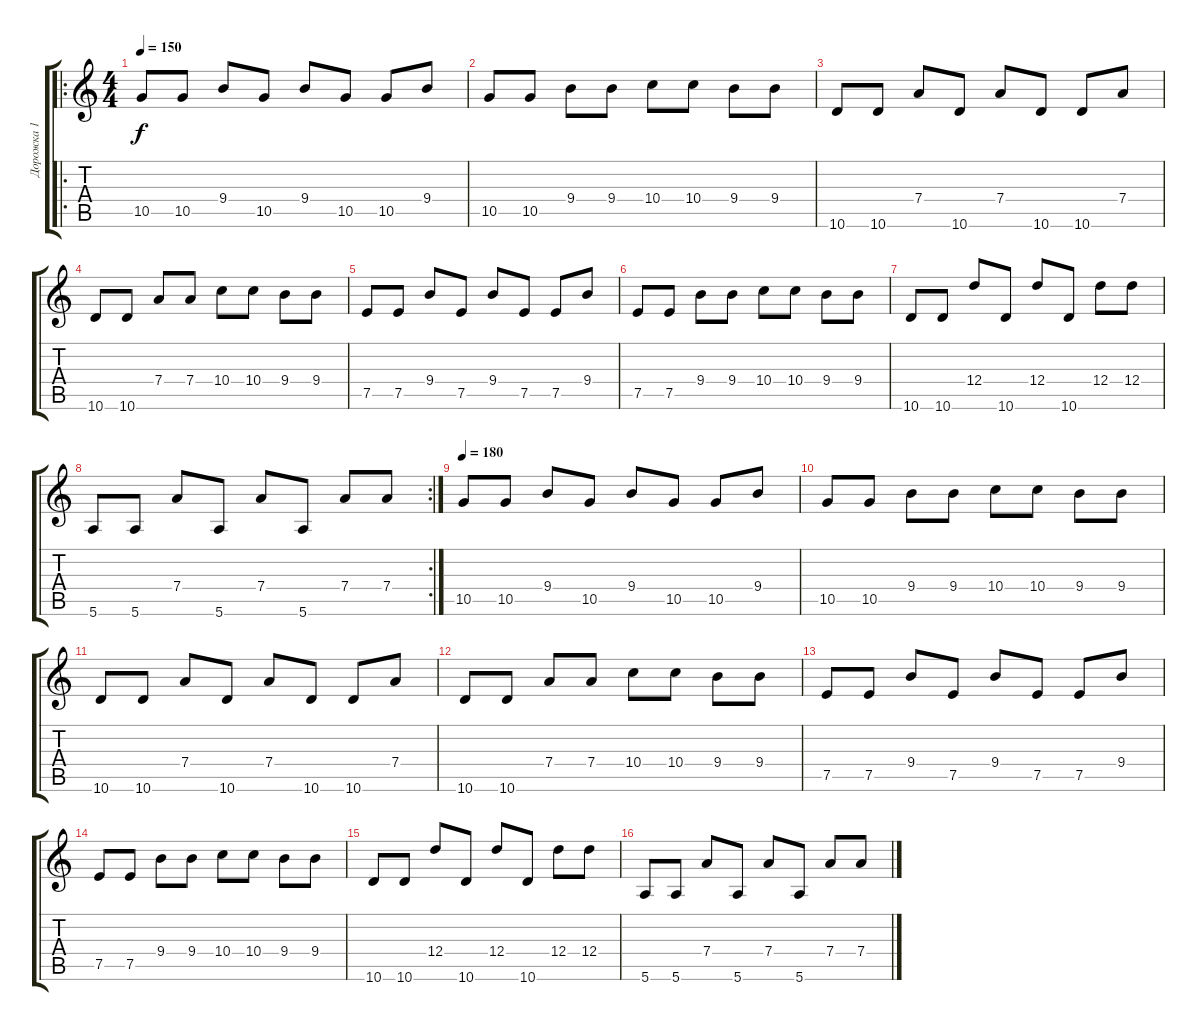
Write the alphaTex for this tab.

\track ("Дорожка 1" "Дорожка 1") {instrument distortionguitar}
\staff {score tabs}
\tuning (E4 B3 G3 D3 A2 E2) {hide}
\ro
\ts (4 4)
\tempo 150
\clef g2
\ks c
10.5.8{dy f instrument distortionguitar} 10.5.8 9.4.8 10.5.8 9.4.8 10.5.8 10.5.8 9.4.8 |
10.5.8 10.5.8 9.4.8 9.4.8 10.4.8 10.4.8 9.4.8 9.4.8 |
10.6.8 10.6.8 7.4.8 10.6.8 7.4.8 10.6.8 10.6.8 7.4.8 |
10.6.8 10.6.8 7.4.8 7.4.8 10.4.8 10.4.8 9.4.8 9.4.8 |
7.5.8 7.5.8 9.4.8 7.5.8 9.4.8 7.5.8 7.5.8 9.4.8 |
7.5.8 7.5.8 9.4.8 9.4.8 10.4.8 10.4.8 9.4.8 9.4.8 |
10.6.8 10.6.8 12.4.8 10.6.8 12.4.8 10.6.8 12.4.8 12.4.8 |
\rc 2
5.6.8 5.6.8 7.4.8 5.6.8 7.4.8 5.6.8 7.4.8 7.4.8 |
\tempo 180
10.5.8 10.5.8 9.4.8 10.5.8 9.4.8 10.5.8 10.5.8 9.4.8 |
10.5.8 10.5.8 9.4.8 9.4.8 10.4.8 10.4.8 9.4.8 9.4.8 |
10.6.8 10.6.8 7.4.8 10.6.8 7.4.8 10.6.8 10.6.8 7.4.8 |
10.6.8 10.6.8 7.4.8 7.4.8 10.4.8 10.4.8 9.4.8 9.4.8 |
7.5.8 7.5.8 9.4.8 7.5.8 9.4.8 7.5.8 7.5.8 9.4.8 |
7.5.8 7.5.8 9.4.8 9.4.8 10.4.8 10.4.8 9.4.8 9.4.8 |
10.6.8 10.6.8 12.4.8 10.6.8 12.4.8 10.6.8 12.4.8 12.4.8 |
5.6.8 5.6.8 7.4.8 5.6.8 7.4.8 5.6.8 7.4.8 7.4.8
